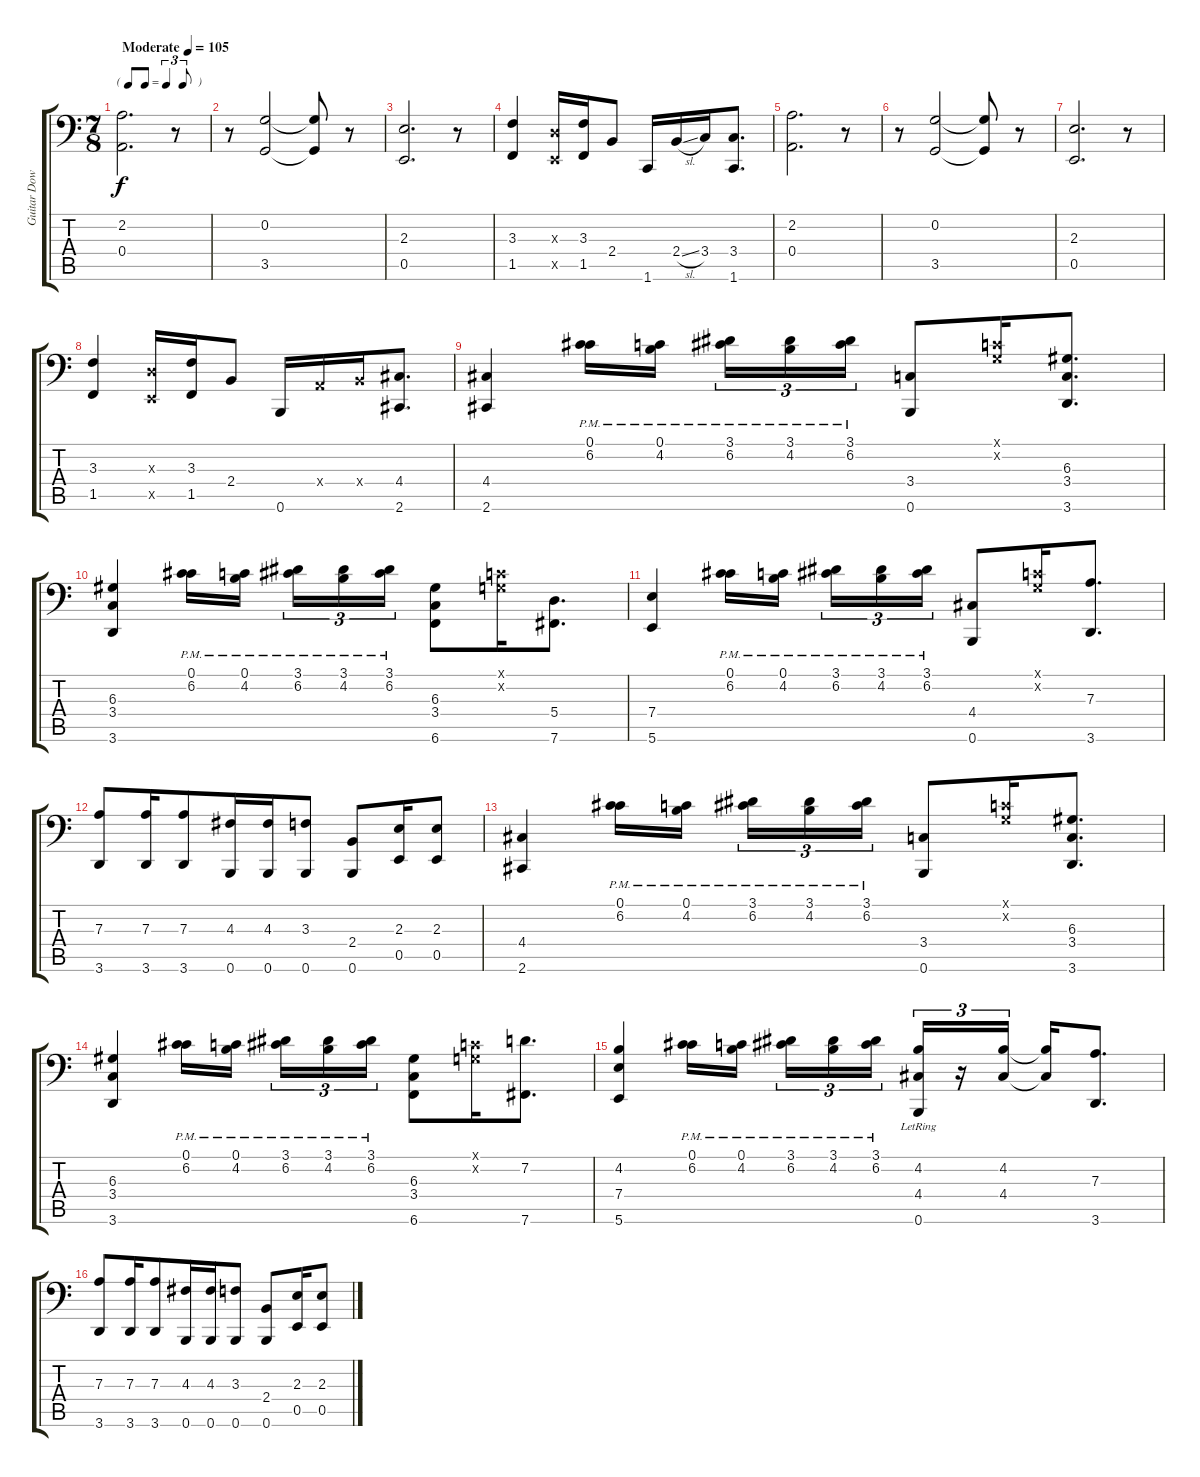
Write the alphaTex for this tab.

\track ("Guitar Down" "Guitar Dow") {instrument acousticguitarsteel}
\staff {score tabs}
\tuning (C3 G2 D2 A1 E1 B0) {hide}
\ts (7 8)
\tf triplet8th
\tempo (105 "Moderate")
\clef f4
\ks c
(2.2 0.4).2{d dy f instrument acousticguitarsteel} r.8 |
r.8 (0.2 3.5).2 (0.2{t} 3.5{t}).8 r.8 |
(2.3 0.5).2{d} r.8 |
(3.3 1.5).4 (0.3{x} 0.5{x}).16 (3.3 1.5).16 2.4.8 1.6.16 2.4{sl}.16 3.4.16 (3.4 1.6).8{d} |
(2.2 0.4).2{d} r.8 |
r.8 (0.2 3.5).2 (0.2{t} 3.5{t}).8 r.8 |
(2.3 0.5).2{d} r.8 |
(3.3 1.5).4 (0.3{x} 0.5{x}).16 (3.3 1.5).16 2.4.8 0.6.16 0.4{x}.16 2.4{x}.16 (4.4 2.6).8{d} |
(4.4 2.6).4 (0.1{pm} 6.2{pm}).16 (0.1{pm} 4.2{pm}).16 (3.1{pm} 6.2{pm}).16{tu (3 2)} (3.1{pm} 4.2{pm}).16{tu (3 2)} (3.1{pm} 6.2{pm}).16{tu (3 2)} (3.4 0.6).8 (0.1{x} 0.2{x}).16 (6.3 3.4 3.6).8{d} |
(6.3 3.4 3.6).4 (0.1{pm} 6.2{pm}).16 (0.1{pm} 4.2{pm}).16 (3.1{pm} 6.2{pm}).16{tu (3 2)} (3.1{pm} 4.2{pm}).16{tu (3 2)} (3.1{pm} 6.2{pm}).16{tu (3 2)} (6.3 3.4 6.6).8 (0.1{x} 0.2{x}).16 (5.4 7.6).8{d} |
(7.4 5.6).4 (0.1{pm} 6.2{pm}).16 (0.1{pm} 4.2{pm}).16 (3.1{pm} 6.2{pm}).16{tu (3 2)} (3.1{pm} 4.2{pm}).16{tu (3 2)} (3.1{pm} 6.2{pm}).16{tu (3 2)} (4.4 0.6).8 (0.1{x} 0.2{x}).16 (7.3 3.6).8{d} |
(7.3 3.6).8 (7.3 3.6).16 (7.3 3.6).8 (4.3 0.6).16 (4.3 0.6).16 (3.3 0.6).8 (2.4 0.6).8 (2.3 0.5).16 (2.3 0.5).8 |
(4.4 2.6).4 (0.1{pm} 6.2{pm}).16 (0.1{pm} 4.2{pm}).16 (3.1{pm} 6.2{pm}).16{tu (3 2)} (3.1{pm} 4.2{pm}).16{tu (3 2)} (3.1{pm} 6.2{pm}).16{tu (3 2)} (3.4 0.6).8 (0.1{x} 0.2{x}).16 (6.3 3.4 3.6).8{d} |
(6.3 3.4 3.6).4 (0.1{pm} 6.2{pm}).16 (0.1{pm} 4.2{pm}).16 (3.1{pm} 6.2{pm}).16{tu (3 2)} (3.1{pm} 4.2{pm}).16{tu (3 2)} (3.1{pm} 6.2{pm}).16{tu (3 2)} (6.3 3.4 6.6).8 (0.1{x} 0.2{x}).16 (7.2 7.6).8{d} |
(4.2 7.4 5.6).4 (0.1{pm} 6.2{pm}).16 (0.1{pm} 4.2{pm}).16 (3.1{pm} 6.2{pm}).16{tu (3 2)} (3.1{pm} 4.2{pm}).16{tu (3 2)} (3.1{pm} 6.2{pm}).16{tu (3 2)} (4.2 4.4 0.6{lr}).16{tu (3 2)} r.16{tu (3 2)} (4.2 4.4).16{tu (3 2)} (4.2{t} 4.4{t}).16 (7.3 3.6).8{d} |
(7.3 3.6).8 (7.3 3.6).16 (7.3 3.6).8 (4.3 0.6).16 (4.3 0.6).16 (3.3 0.6).8 (2.4 0.6).8 (2.3 0.5).16 (2.3 0.5).8
